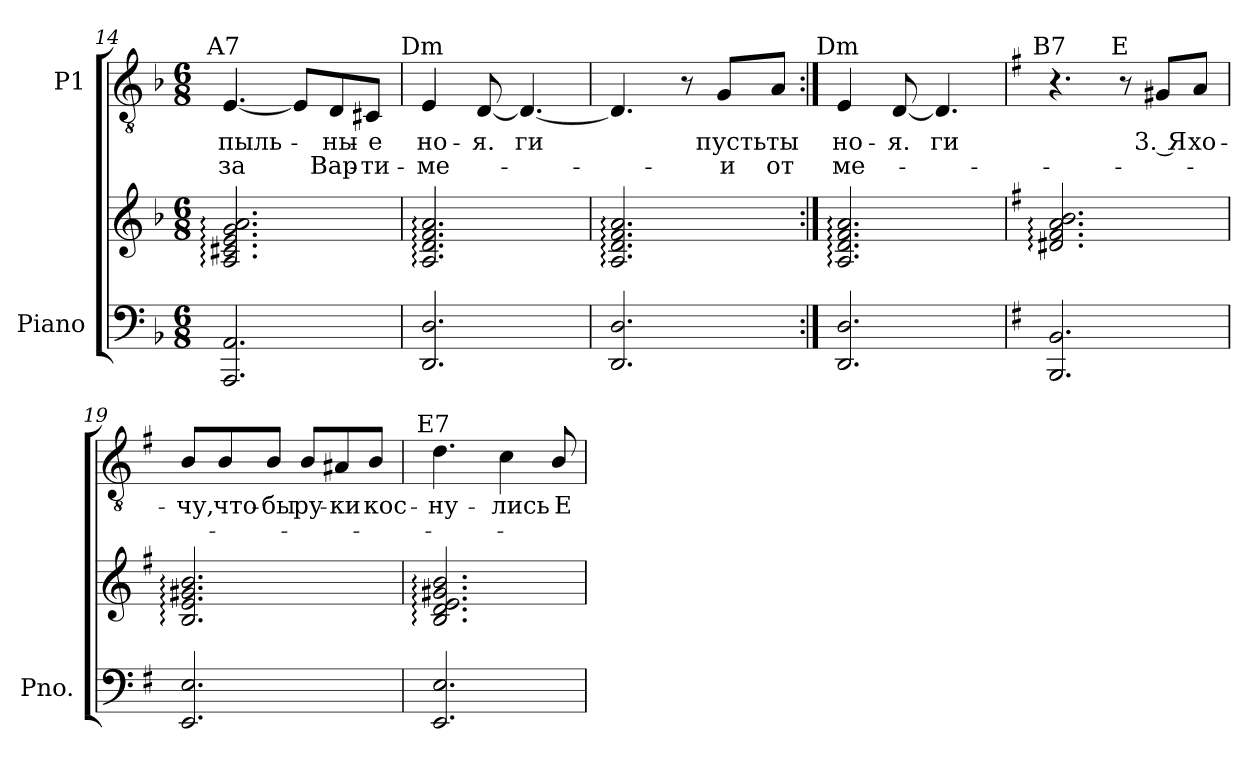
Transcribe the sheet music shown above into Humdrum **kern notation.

**kern	**kern	**kern	**text	**text
*part2	*part2	*part1	*part1	*part1
*staff3	*staff2	*staff1	*staff1	*staff1
*I"Piano	*	*I"P1	*	*
*I'Pno.	*	*	*	*
!!LO:LB:g=z
*clefF4	*clefG2	*clefGv2	*	*
*	*	*ITrd7c12	*	*
*k[b-]	*k[b-]	*k[b-]	*	*
*d:	*d:	*d:	*	*
*M6/8	*M6/8	*M6/8	*	*
=14	=14	=14	=14	=14
!	!	!LO:TX:a:cj:t=A7	!	!
!	!	!	!LO:LY:b:color=#000000	!LO:LY:b:color=#000000
2.AAAi/ 2.AAi	2.Ai/: 2.c#Xi: 2.ei: 2.gi: 2.ai:	[<4.EEi/	пыль-	-за
.	.	8EEi/L]	.	.
!	!	!	!LO:LY:b:color=#000000	!LO:LY:b:color=#000000
.	.	8DDi/	-ны-	Вар-
!	!	!	!LO:LY:b:color=#000000	!LO:LY:b:color=#000000
.	.	8CC#Xi/J	-е	-ти-
=15	=15	=15	=15	=15
!	!	!LO:TX:a:cj:t=Dm	!	!
!	!	!	!LO:LY:b:color=#000000	!LO:LY:b:color=#000000
2.DDi/ 2.Di	2.Ai/: 2.di: 2.fi: 2.ai:	4EEi/	но-	-ме-
!	!	!	!LO:LY:b:color=#000000	!
.	.	[<8DDi/	-я.	.
!	!	!	!LO:LY:b:color=#000000	!
.	.	4.DDi/_<	-ги	.
=16	=16	=16	=16	=16
2.DDi/ 2.Di	2.Ai/: 2.di: 2.fi: 2.ai:	4.DDi/]	.	.
.	.	8r	.	.
!	!	!	!LO:LY:b:color=#000000	!LO:LY:b:color=#000000
.	.	8GGi/L	пусть	и
!	!	!	!LO:LY:b:color=#000000	!LO:LY:b:color=#000000
.	.	8AAi/J	ты	от
=17:|!	=17:|!	=17:|!	=17:|!	=17:|!
!	!	!LO:TX:a:cj:t=Dm	!	!
!	!	!	!LO:LY:b:color=#000000	!LO:LY:b:color=#000000
2.DDi/ 2.Di	2.Ai/: 2.di: 2.fi: 2.ai:	4EEi/	но-	ме-
!	!	!	!LO:LY:b:color=#000000	!
.	.	[<8DDi/	-я.	.
!	!	!	!LO:LY:b:color=#000000	!
.	.	4.DDi/]	-ги	.
=18	=18	=18	=18	=18
*k[f#]	*k[f#]	*k[f#]	*	*
*e:	*e:	*e:	*	*
!	!	!LO:TX:a:cj:t=B7	!	!
2.BBBi/ 2.BBi	2.d#Xi/: 2.f#i: 2.ai: 2.bi:	4.r	.	.
!	!	!LO:TX:a:cj:t=E	!	!
.	.	8r	.	.
!	!	!	!LO:LY:b:color=#000000	!
.	.	8GG#Xi/L	3. Я	.
!	!	!	!LO:LY:b:color=#000000	!
.	.	8AAi/J	хо-	.
=19	=19	=19	=19	=19
!	!	!	!LO:LY:b:color=#000000	!
2.EEi/ 2.Ei	2.Bi/: 2.ei: 2.g#Xi: 2.bi:	8BBi/L	-чу,	.
!	!	!	!LO:LY:b:color=#000000	!
.	.	8BBi/	что-	.
!	!	!	!LO:LY:b:color=#000000	!
.	.	8BBi/J	-бы	.
!	!	!	!LO:LY:b:color=#000000	!
.	.	8BBi/L	ру-	.
!	!	!	!LO:LY:b:color=#000000	!
.	.	8AA#Xi/	-ки	.
!	!	!	!LO:LY:b:color=#000000	!
.	.	8BBi/J	кос-	.
!!LO:LB:g=z
=20	=20	=20	=20	=20
!	!	!LO:TX:a:cj:t=E7	!	!
!	!	!	!LO:LY:b:color=#000000	!
2.EEi/ 2.Ei	2.Bi/: 2.di: 2.ei: 2.g#Xi: 2.bi:	4.Di\	-ну-	.
!	!	!	!LO:LY:b:color=#000000	!
.	.	4Ci\	-лись	.
!	!	!	!LO:LY:b:color=#000000	!
.	.	8BBi/	Е-	.
=	=	=	=	=
*-	*-	*-	*-	*-
